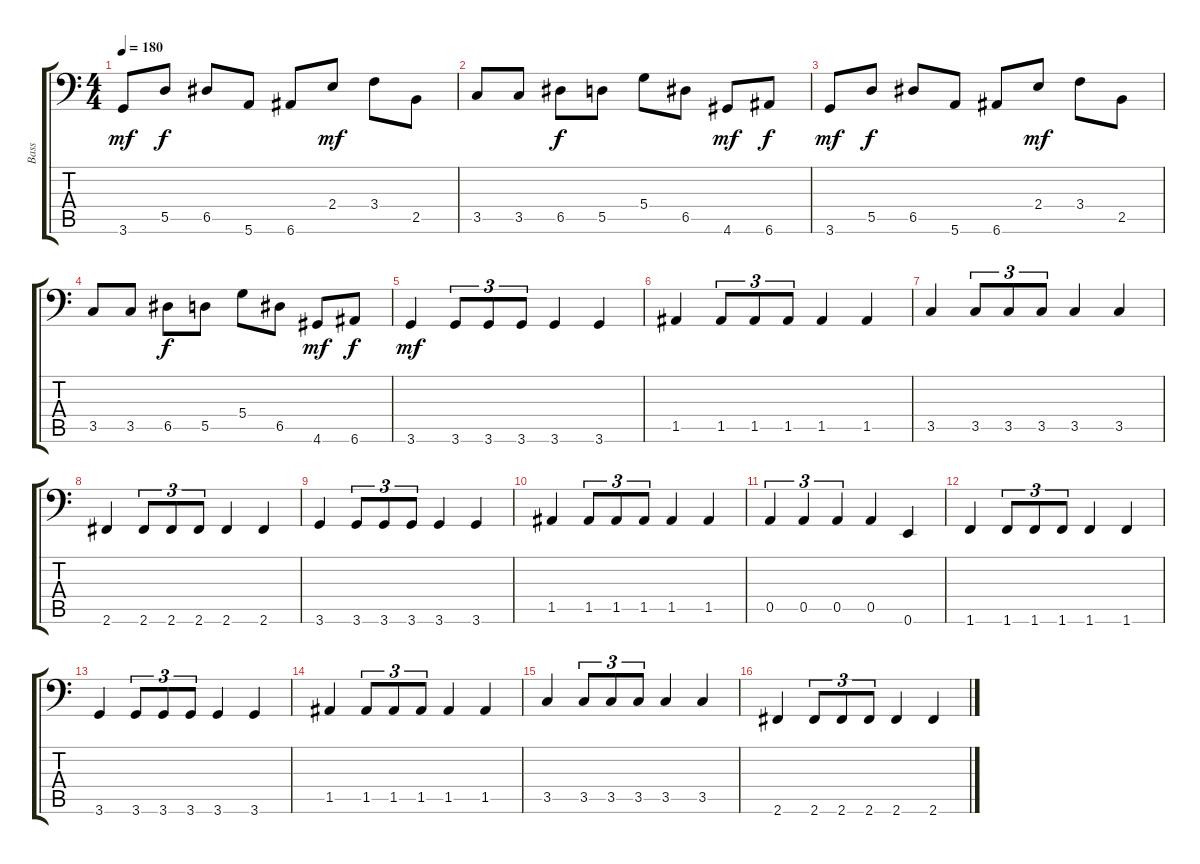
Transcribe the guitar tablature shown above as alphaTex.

\track ("Bass" "Bass") {instrument electricbassfinger}
\staff {score tabs}
\tuning (E3 B2 G2 D2 A1 E1) {hide}
\ts (4 4)
\tempo 180
\clef f4
\ks c
3.6.8{dy mf} 5.5.8{dy f} 6.5.8 5.6.8 6.6.8 2.4.8{dy mf} 3.4.8 2.5.8 |
3.5.8 3.5.8 6.5.8{dy f} 5.5.8 5.4.8 6.5.8 4.6.8{dy mf} 6.6.8{dy f} |
3.6.8{dy mf} 5.5.8{dy f} 6.5.8 5.6.8 6.6.8 2.4.8{dy mf} 3.4.8 2.5.8 |
3.5.8 3.5.8 6.5.8{dy f} 5.5.8 5.4.8 6.5.8 4.6.8{dy mf} 6.6.8{dy f} |
3.6.4{dy mf} 3.6.8{tu (3 2)} 3.6.8{tu (3 2)} 3.6.8{tu (3 2)} 3.6.4 3.6.4 |
1.5.4 1.5.8{tu (3 2)} 1.5.8{tu (3 2)} 1.5.8{tu (3 2)} 1.5.4 1.5.4 |
3.5.4 3.5.8{tu (3 2)} 3.5.8{tu (3 2)} 3.5.8{tu (3 2)} 3.5.4 3.5.4 |
2.6.4 2.6.8{tu (3 2)} 2.6.8{tu (3 2)} 2.6.8{tu (3 2)} 2.6.4 2.6.4 |
3.6.4 3.6.8{tu (3 2)} 3.6.8{tu (3 2)} 3.6.8{tu (3 2)} 3.6.4 3.6.4 |
1.5.4 1.5.8{tu (3 2)} 1.5.8{tu (3 2)} 1.5.8{tu (3 2)} 1.5.4 1.5.4 |
0.5.4{tu (3 2)} 0.5.4{tu (3 2)} 0.5.4{tu (3 2)} 0.5.4 0.6.4 |
1.6.4 1.6.8{tu (3 2)} 1.6.8{tu (3 2)} 1.6.8{tu (3 2)} 1.6.4 1.6.4 |
3.6.4 3.6.8{tu (3 2)} 3.6.8{tu (3 2)} 3.6.8{tu (3 2)} 3.6.4 3.6.4 |
1.5.4 1.5.8{tu (3 2)} 1.5.8{tu (3 2)} 1.5.8{tu (3 2)} 1.5.4 1.5.4 |
3.5.4 3.5.8{tu (3 2)} 3.5.8{tu (3 2)} 3.5.8{tu (3 2)} 3.5.4 3.5.4 |
2.6.4 2.6.8{tu (3 2)} 2.6.8{tu (3 2)} 2.6.8{tu (3 2)} 2.6.4 2.6.4
